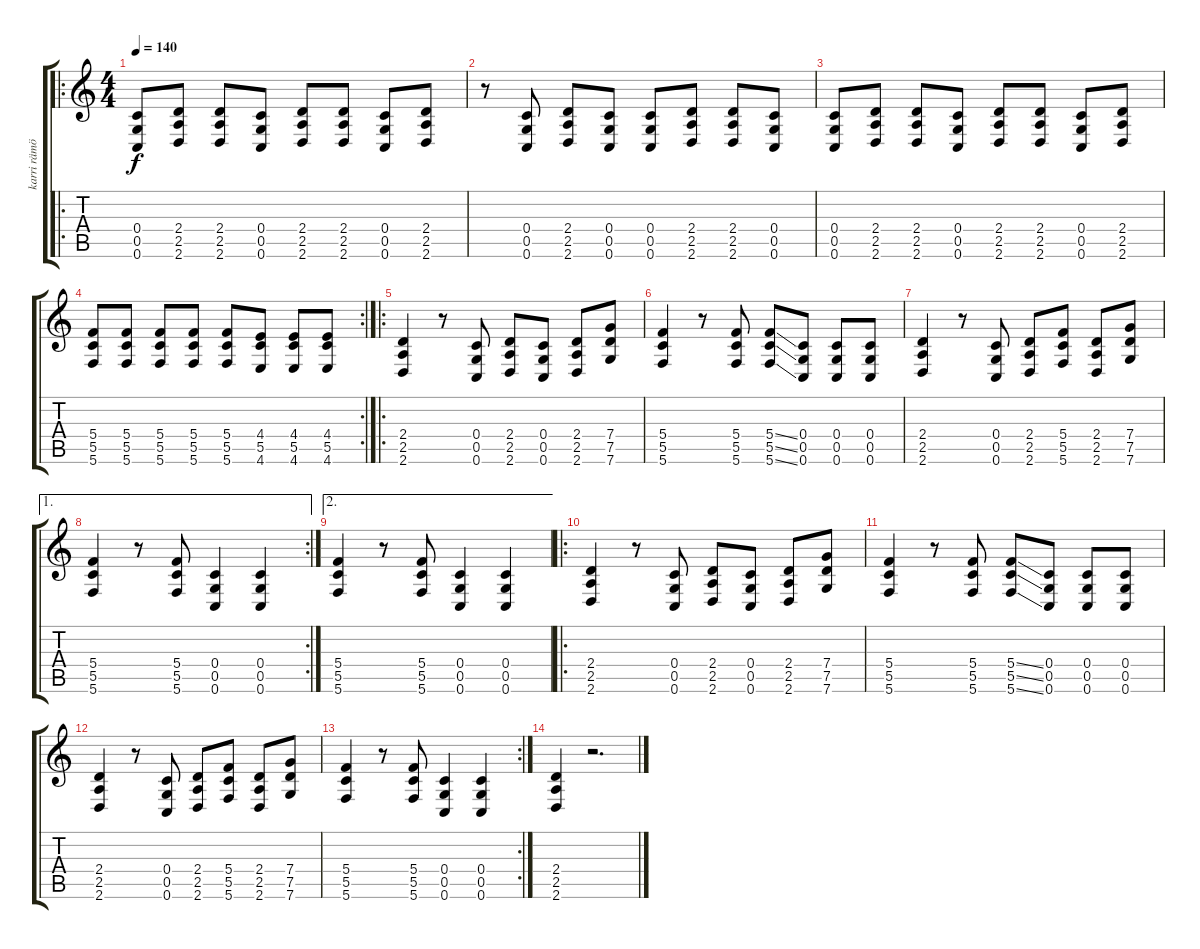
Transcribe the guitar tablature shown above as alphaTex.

\track ("karri rämö (still on cd)" "karri rämö") {instrument distortionguitar}
\staff {score tabs}
\tuning (D4 A3 F3 C3 G2 C2) {hide}
\ro
\ts (4 4)
\tempo 140
\clef g2
\ks c
(0.4 0.5 0.6).8{dy f volume 13} (2.4 2.5 2.6).8 (2.4 2.5 2.6).8 (0.4 0.5 0.6).8 (2.4 2.5 2.6).8 (2.4 2.5 2.6).8 (0.4 0.5 0.6).8 (2.4 2.5 2.6).8 |
r.8 (0.4 0.5 0.6).8 (2.4 2.5 2.6).8 (0.4 0.5 0.6).8 (0.4 0.5 0.6).8 (2.4 2.5 2.6).8 (2.4 2.5 2.6).8 (0.4 0.5 0.6).8 |
(0.4 0.5 0.6).8 (2.4 2.5 2.6).8 (2.4 2.5 2.6).8 (0.4 0.5 0.6).8 (2.4 2.5 2.6).8 (2.4 2.5 2.6).8 (0.4 0.5 0.6).8 (2.4 2.5 2.6).8 |
\rc 2
(5.4 5.5 5.6).8 (5.4 5.5 5.6).8 (5.4 5.5 5.6).8 (5.4 5.5 5.6).8 (5.4 5.5 5.6).8 (4.4 5.5 4.6).8 (4.4 5.5 4.6).8 (4.4 5.5 4.6).8 |
\ro
(2.4 2.5 2.6).4 r.8 (0.4 0.5 0.6).8 (2.4 2.5 2.6).8 (0.4 0.5 0.6).8 (2.4 2.5 2.6).8 (7.4 7.5 7.6).8 |
(5.4 5.5 5.6).4 r.8 (5.4 5.5 5.6).8 (5.4{ss} 5.5{ss} 5.6{ss}).8 (0.4 0.5 0.6).8 (0.4 0.5 0.6).8 (0.4 0.5 0.6).8 |
(2.4 2.5 2.6).4 r.8 (0.4 0.5 0.6).8 (2.4 2.5 2.6).8 (5.4 5.5 5.6).8 (2.4 2.5 2.6).8 (7.4 7.5 7.6).8 |
\ae 1
\rc 2
(5.4 5.5 5.6).4 r.8 (5.4 5.5 5.6).8 (0.4 0.5 0.6).4 (0.4 0.5 0.6).4 |
\ae 2
(5.4 5.5 5.6).4 r.8 (5.4 5.5 5.6).8 (0.4 0.5 0.6).4 (0.4 0.5 0.6).4 |
\ro
(2.4 2.5 2.6).4 r.8 (0.4 0.5 0.6).8 (2.4 2.5 2.6).8 (0.4 0.5 0.6).8 (2.4 2.5 2.6).8 (7.4 7.5 7.6).8 |
(5.4 5.5 5.6).4 r.8 (5.4 5.5 5.6).8 (5.4{ss} 5.5{ss} 5.6{ss}).8 (0.4 0.5 0.6).8 (0.4 0.5 0.6).8 (0.4 0.5 0.6).8 |
(2.4 2.5 2.6).4 r.8 (0.4 0.5 0.6).8 (2.4 2.5 2.6).8 (5.4 5.5 5.6).8 (2.4 2.5 2.6).8 (7.4 7.5 7.6).8 |
\rc 2
(5.4 5.5 5.6).4 r.8 (5.4 5.5 5.6).8 (0.4 0.5 0.6).4 (0.4 0.5 0.6).4 |
(2.4 2.5 2.6).4 r.2{d}
